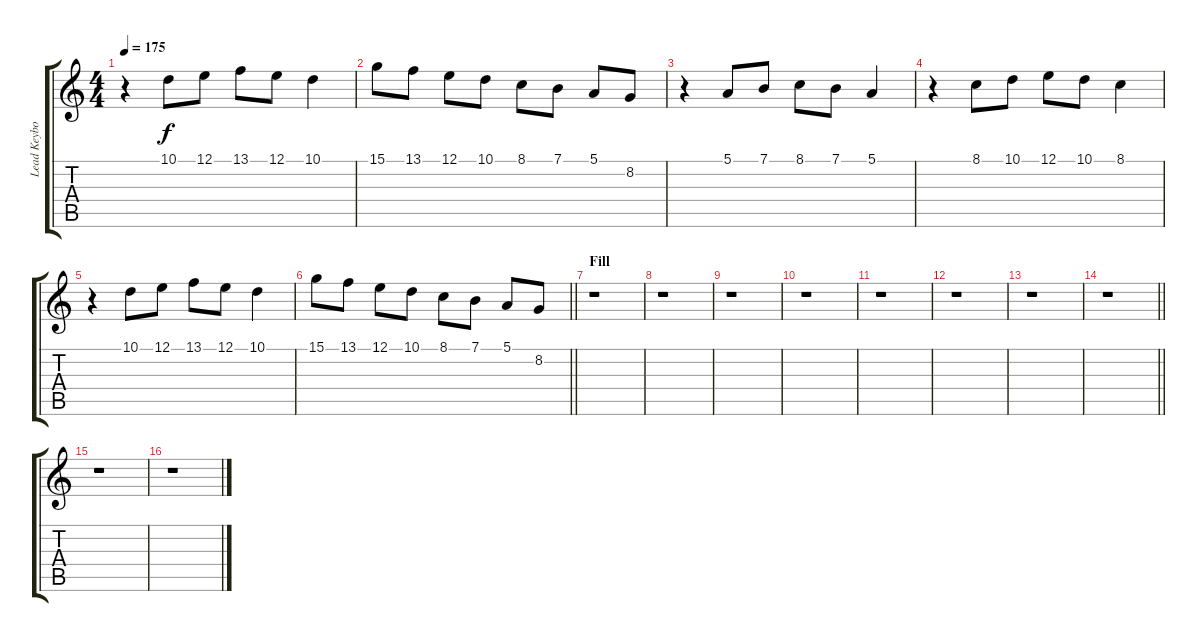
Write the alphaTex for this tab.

\track ("Lead Keyboard: Manuel Schallinger" "Lead Keybo") {instrument fx4atmosphere}
\staff {score tabs}
\tuning (E4 B3 G3 D3 A2 E2) {hide}
\ts (4 4)
\tempo 175
\clef g2
\ks aminor
r.4{dy f} 10.1.8 12.1.8 13.1.8 12.1.8 10.1.4 |
15.1.8 13.1.8 12.1.8 10.1.8 8.1.8 7.1.8 5.1.8 8.2.8 |
r.4 5.1.8 7.1.8 8.1.8 7.1.8 5.1.4 |
r.4 8.1.8 10.1.8 12.1.8 10.1.8 8.1.4 |
r.4 10.1.8 12.1.8 13.1.8 12.1.8 10.1.4 |
\barLineRight lightlight
15.1.8 13.1.8 12.1.8 10.1.8 8.1.8 7.1.8 5.1.8 8.2.8 |
\section ("" "Fill")
r.1 |
r.1 |
r.1 |
r.1 |
r.1 |
r.1 |
r.1 |
\barLineRight lightlight
r.1 |
r.1 |
r.1
